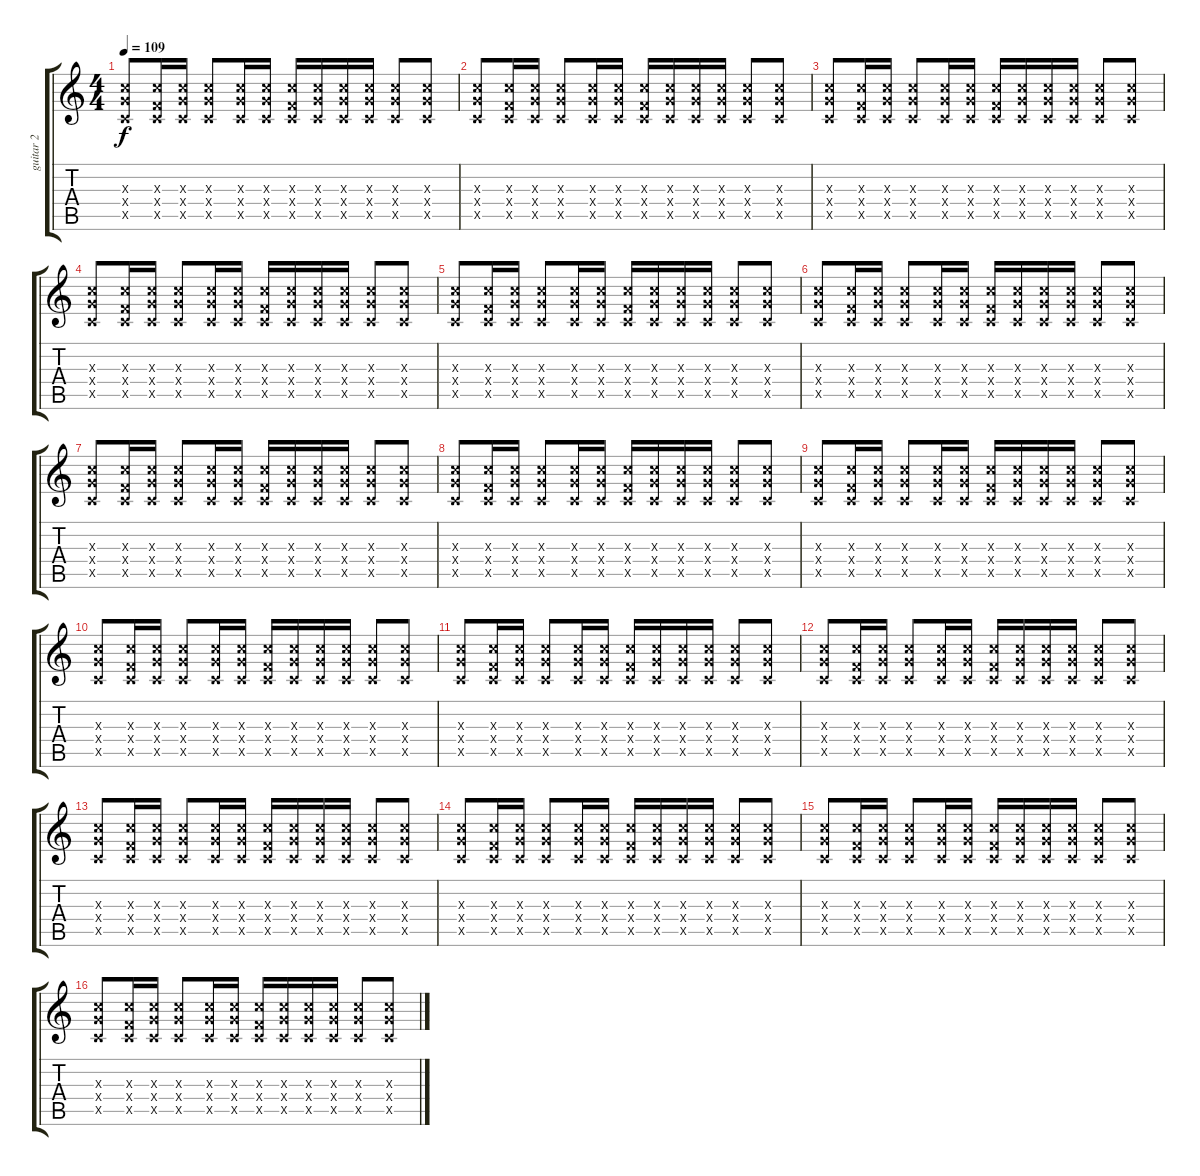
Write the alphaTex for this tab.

\track ("guitar 2" "guitar 2") {instrument overdrivenguitar}
\staff {score tabs}
\tuning (E4 B3 G3 D3 A2 E2) {hide}
\ts (4 4)
\tempo 109
\clef g2
\ks c
(5.3{x} 5.4{x} 3.5{x}).8{dy f} (5.3{x} 3.4{x} 3.5{x}).16 (5.3{x} 5.4{x} 3.5{x}).16 (5.3{x} 5.4{x} 3.5{x}).8 (5.3{x} 5.4{x} 3.5{x}).16 (5.3{x} 5.4{x} 3.5{x}).16 (5.3{x} 3.4{x} 3.5{x}).16 (5.3{x} 5.4{x} 3.5{x}).16 (5.3{x} 5.4{x} 3.5{x}).16 (5.3{x} 5.4{x} 3.5{x}).16 (5.3{x} 5.4{x} 3.5{x}).8 (5.3{x} 5.4{x} 3.5{x}).8 |
(5.3{x} 5.4{x} 3.5{x}).8 (5.3{x} 3.4{x} 3.5{x}).16 (5.3{x} 5.4{x} 3.5{x}).16 (5.3{x} 5.4{x} 3.5{x}).8 (5.3{x} 5.4{x} 3.5{x}).16 (5.3{x} 5.4{x} 3.5{x}).16 (5.3{x} 3.4{x} 3.5{x}).16 (5.3{x} 5.4{x} 3.5{x}).16 (5.3{x} 5.4{x} 3.5{x}).16 (5.3{x} 5.4{x} 3.5{x}).16 (5.3{x} 5.4{x} 3.5{x}).8 (5.3{x} 5.4{x} 3.5{x}).8 |
(5.3{x} 5.4{x} 3.5{x}).8 (5.3{x} 3.4{x} 3.5{x}).16 (5.3{x} 5.4{x} 3.5{x}).16 (5.3{x} 5.4{x} 3.5{x}).8 (5.3{x} 5.4{x} 3.5{x}).16 (5.3{x} 5.4{x} 3.5{x}).16 (5.3{x} 3.4{x} 3.5{x}).16 (5.3{x} 5.4{x} 3.5{x}).16 (5.3{x} 5.4{x} 3.5{x}).16 (5.3{x} 5.4{x} 3.5{x}).16 (5.3{x} 5.4{x} 3.5{x}).8 (5.3{x} 5.4{x} 3.5{x}).8 |
(5.3{x} 5.4{x} 3.5{x}).8 (5.3{x} 3.4{x} 3.5{x}).16 (5.3{x} 5.4{x} 3.5{x}).16 (5.3{x} 5.4{x} 3.5{x}).8 (5.3{x} 5.4{x} 3.5{x}).16 (5.3{x} 5.4{x} 3.5{x}).16 (5.3{x} 3.4{x} 3.5{x}).16 (5.3{x} 5.4{x} 3.5{x}).16 (5.3{x} 5.4{x} 3.5{x}).16 (5.3{x} 5.4{x} 3.5{x}).16 (5.3{x} 5.4{x} 3.5{x}).8 (5.3{x} 5.4{x} 3.5{x}).8 |
(5.3{x} 5.4{x} 3.5{x}).8 (5.3{x} 3.4{x} 3.5{x}).16 (5.3{x} 5.4{x} 3.5{x}).16 (5.3{x} 5.4{x} 3.5{x}).8 (5.3{x} 5.4{x} 3.5{x}).16 (5.3{x} 5.4{x} 3.5{x}).16 (5.3{x} 3.4{x} 3.5{x}).16 (5.3{x} 5.4{x} 3.5{x}).16 (5.3{x} 5.4{x} 3.5{x}).16 (5.3{x} 5.4{x} 3.5{x}).16 (5.3{x} 5.4{x} 3.5{x}).8 (5.3{x} 5.4{x} 3.5{x}).8 |
(5.3{x} 5.4{x} 3.5{x}).8 (5.3{x} 3.4{x} 3.5{x}).16 (5.3{x} 5.4{x} 3.5{x}).16 (5.3{x} 5.4{x} 3.5{x}).8 (5.3{x} 5.4{x} 3.5{x}).16 (5.3{x} 5.4{x} 3.5{x}).16 (5.3{x} 3.4{x} 3.5{x}).16 (5.3{x} 5.4{x} 3.5{x}).16 (5.3{x} 5.4{x} 3.5{x}).16 (5.3{x} 5.4{x} 3.5{x}).16 (5.3{x} 5.4{x} 3.5{x}).8 (5.3{x} 5.4{x} 3.5{x}).8 |
(5.3{x} 5.4{x} 3.5{x}).8 (5.3{x} 3.4{x} 3.5{x}).16 (5.3{x} 5.4{x} 3.5{x}).16 (5.3{x} 5.4{x} 3.5{x}).8 (5.3{x} 5.4{x} 3.5{x}).16 (5.3{x} 5.4{x} 3.5{x}).16 (5.3{x} 3.4{x} 3.5{x}).16 (5.3{x} 5.4{x} 3.5{x}).16 (5.3{x} 5.4{x} 3.5{x}).16 (5.3{x} 5.4{x} 3.5{x}).16 (5.3{x} 5.4{x} 3.5{x}).8 (5.3{x} 5.4{x} 3.5{x}).8 |
(5.3{x} 5.4{x} 3.5{x}).8 (5.3{x} 3.4{x} 3.5{x}).16 (5.3{x} 5.4{x} 3.5{x}).16 (5.3{x} 5.4{x} 3.5{x}).8 (5.3{x} 5.4{x} 3.5{x}).16 (5.3{x} 5.4{x} 3.5{x}).16 (5.3{x} 3.4{x} 3.5{x}).16 (5.3{x} 5.4{x} 3.5{x}).16 (5.3{x} 5.4{x} 3.5{x}).16 (5.3{x} 5.4{x} 3.5{x}).16 (5.3{x} 5.4{x} 3.5{x}).8 (5.3{x} 5.4{x} 3.5{x}).8 |
(5.3{x} 5.4{x} 3.5{x}).8 (5.3{x} 3.4{x} 3.5{x}).16 (5.3{x} 5.4{x} 3.5{x}).16 (5.3{x} 5.4{x} 3.5{x}).8 (5.3{x} 5.4{x} 3.5{x}).16 (5.3{x} 5.4{x} 3.5{x}).16 (5.3{x} 3.4{x} 3.5{x}).16 (5.3{x} 5.4{x} 3.5{x}).16 (5.3{x} 5.4{x} 3.5{x}).16 (5.3{x} 5.4{x} 3.5{x}).16 (5.3{x} 5.4{x} 3.5{x}).8 (5.3{x} 5.4{x} 3.5{x}).8 |
(5.3{x} 5.4{x} 3.5{x}).8 (5.3{x} 3.4{x} 3.5{x}).16 (5.3{x} 5.4{x} 3.5{x}).16 (5.3{x} 5.4{x} 3.5{x}).8 (5.3{x} 5.4{x} 3.5{x}).16 (5.3{x} 5.4{x} 3.5{x}).16 (5.3{x} 3.4{x} 3.5{x}).16 (5.3{x} 5.4{x} 3.5{x}).16 (5.3{x} 5.4{x} 3.5{x}).16 (5.3{x} 5.4{x} 3.5{x}).16 (5.3{x} 5.4{x} 3.5{x}).8 (5.3{x} 5.4{x} 3.5{x}).8 |
(5.3{x} 5.4{x} 3.5{x}).8 (5.3{x} 3.4{x} 3.5{x}).16 (5.3{x} 5.4{x} 3.5{x}).16 (5.3{x} 5.4{x} 3.5{x}).8 (5.3{x} 5.4{x} 3.5{x}).16 (5.3{x} 5.4{x} 3.5{x}).16 (5.3{x} 3.4{x} 3.5{x}).16 (5.3{x} 5.4{x} 3.5{x}).16 (5.3{x} 5.4{x} 3.5{x}).16 (5.3{x} 5.4{x} 3.5{x}).16 (5.3{x} 5.4{x} 3.5{x}).8 (5.3{x} 5.4{x} 3.5{x}).8 |
(5.3{x} 5.4{x} 3.5{x}).8 (5.3{x} 3.4{x} 3.5{x}).16 (5.3{x} 5.4{x} 3.5{x}).16 (5.3{x} 5.4{x} 3.5{x}).8 (5.3{x} 5.4{x} 3.5{x}).16 (5.3{x} 5.4{x} 3.5{x}).16 (5.3{x} 3.4{x} 3.5{x}).16 (5.3{x} 5.4{x} 3.5{x}).16 (5.3{x} 5.4{x} 3.5{x}).16 (5.3{x} 5.4{x} 3.5{x}).16 (5.3{x} 5.4{x} 3.5{x}).8 (5.3{x} 5.4{x} 3.5{x}).8 |
(5.3{x} 5.4{x} 3.5{x}).8 (5.3{x} 3.4{x} 3.5{x}).16 (5.3{x} 5.4{x} 3.5{x}).16 (5.3{x} 5.4{x} 3.5{x}).8 (5.3{x} 5.4{x} 3.5{x}).16 (5.3{x} 5.4{x} 3.5{x}).16 (5.3{x} 3.4{x} 3.5{x}).16 (5.3{x} 5.4{x} 3.5{x}).16 (5.3{x} 5.4{x} 3.5{x}).16 (5.3{x} 5.4{x} 3.5{x}).16 (5.3{x} 5.4{x} 3.5{x}).8 (5.3{x} 5.4{x} 3.5{x}).8 |
(5.3{x} 5.4{x} 3.5{x}).8 (5.3{x} 3.4{x} 3.5{x}).16 (5.3{x} 5.4{x} 3.5{x}).16 (5.3{x} 5.4{x} 3.5{x}).8 (5.3{x} 5.4{x} 3.5{x}).16 (5.3{x} 5.4{x} 3.5{x}).16 (5.3{x} 3.4{x} 3.5{x}).16 (5.3{x} 5.4{x} 3.5{x}).16 (5.3{x} 5.4{x} 3.5{x}).16 (5.3{x} 5.4{x} 3.5{x}).16 (5.3{x} 5.4{x} 3.5{x}).8 (5.3{x} 5.4{x} 3.5{x}).8 |
(5.3{x} 5.4{x} 3.5{x}).8 (5.3{x} 3.4{x} 3.5{x}).16 (5.3{x} 5.4{x} 3.5{x}).16 (5.3{x} 5.4{x} 3.5{x}).8 (5.3{x} 5.4{x} 3.5{x}).16 (5.3{x} 5.4{x} 3.5{x}).16 (5.3{x} 3.4{x} 3.5{x}).16 (5.3{x} 5.4{x} 3.5{x}).16 (5.3{x} 5.4{x} 3.5{x}).16 (5.3{x} 5.4{x} 3.5{x}).16 (5.3{x} 5.4{x} 3.5{x}).8 (5.3{x} 5.4{x} 3.5{x}).8 |
(5.3{x} 5.4{x} 3.5{x}).8 (5.3{x} 3.4{x} 3.5{x}).16 (5.3{x} 5.4{x} 3.5{x}).16 (5.3{x} 5.4{x} 3.5{x}).8 (5.3{x} 5.4{x} 3.5{x}).16 (5.3{x} 5.4{x} 3.5{x}).16 (5.3{x} 3.4{x} 3.5{x}).16 (5.3{x} 5.4{x} 3.5{x}).16 (5.3{x} 5.4{x} 3.5{x}).16 (5.3{x} 5.4{x} 3.5{x}).16 (5.3{x} 5.4{x} 3.5{x}).8 (5.3{x} 5.4{x} 3.5{x}).8
